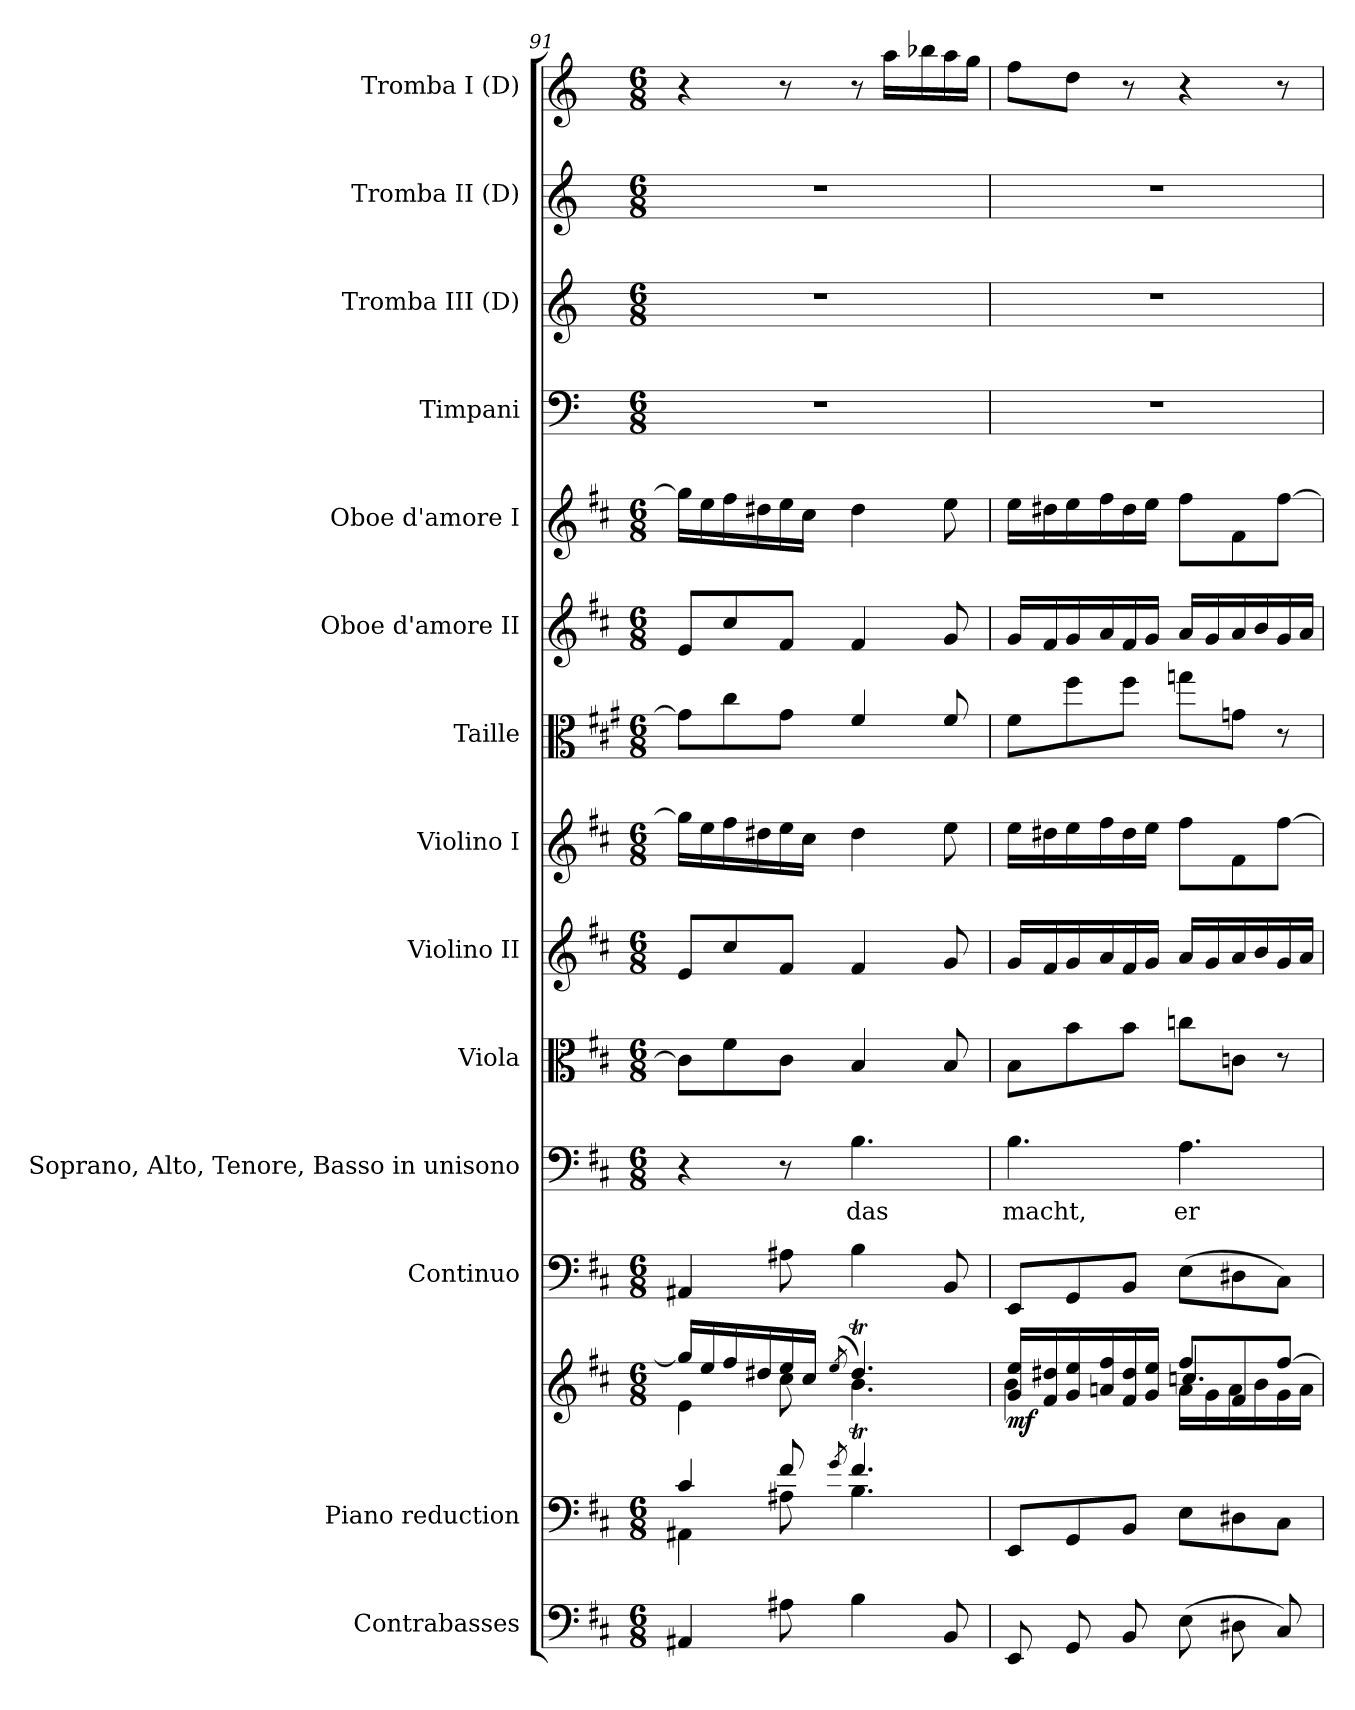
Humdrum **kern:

**kern	**kern	**kern	**dynam	**kern	**kern	**text	**kern	**kern	**kern	**kern	**kern	**kern	**kern	**kern	**kern	**kern
*part14	*part13	*part13	*part13	*part12	*part11	*part11	*part10	*part9	*part8	*part7	*part6	*part5	*part4	*part3	*part2	*part1
*staff15	*staff14	*staff13	*staff13/14	*staff12	*staff11	*staff11	*staff10	*staff9	*staff8	*staff7	*staff6	*staff5	*staff4	*staff3	*staff2	*staff1
*I"Contrabasses	*I"Piano reduction	*	*	*I"Continuo	*I"Soprano, Alto, Tenore, Basso in unisono	*	*I"Viola	*I"Violino II	*I"Violino I	*I"Taille	*I"Oboe d'amore II	*I"Oboe d'amore I	*I"Timpani	*I"Tromba III (D)	*I"Tromba II (D)	*I"Tromba I (D)
*I'Cbs.	*I'Pno	*	*	*	*	*	*	*	*	*	*I'Ob	*I'Ob	*I'Timp	*	*	*
!!LO:PB:g=z
*clefF4	*clefF4	*clefG2	*	*clefF4	*clefF4	*	*clefC3	*clefG2	*clefG2	*clefC3	*clefG2	*clefG2	*clefF4	*clefG2	*clefG2	*clefG2
*ITrd7c12	*	*	*	*	*	*	*	*	*	*ITrd4c7	*	*	*	*ITrd-1c-2	*ITrd-1c-2	*ITrd-1c-2
*k[f#c#]	*k[f#c#]	*k[f#c#]	*	*k[f#c#]	*k[f#c#]	*	*k[f#c#]	*k[f#c#]	*k[f#c#]	*k[f#c#]	*k[f#c#]	*k[f#c#]	*k[]	*k[f#c#]	*k[f#c#]	*k[f#c#]
*M6/8	*M6/8	*M6/8	*	*M6/8	*M6/8	*	*M6/8	*M6/8	*M6/8	*M6/8	*M6/8	*M6/8	*M6/8	*M6/8	*M6/8	*M6/8
=91	=91	=91	=91	=91	=91	=91	=91	=91	=91	=91	=91	=91	=91	=91	=91	=91
*	*^	*^	*	*	*	*	*	*	*	*	*	*	*	*	*	*
4AAA#X/	4c#/	4AA#X\	16gg/LL]	4e\	.	4AA#X/	4r	.	8c#\L]	8e/L	16gg\LL]	8c#\L]	8e/L	16gg\LL]	2.r	2.r	2.r	4r
.	.	.	16ee/	.	.	.	.	.	.	.	16ee\	.	.	16ee\	.	.	.	.
.	.	.	16ff#/	.	.	.	.	.	8f#\	8cc#/	16ff#\	8f#\	8cc#/	16ff#\	.	.	.	.
.	.	.	16dd#X/	.	.	.	.	.	.	.	16dd#X\	.	.	16dd#X\	.	.	.	.
8AA#X\	8f#/	8A#X\	16ee/	8cc#\	.	8A#X\	8r	.	8c#\J	8f#/J	16ee\	8c#\J	8f#/J	16ee\	.	.	.	8r
.	.	.	16cc#/JJ	.	.	.	.	.	.	.	16cc#\JJ	.	.	16cc#\JJ	.	.	.	.
.	8qg/	.	(<8qee/	.	.	.	.	.	.	.	.	.	.	.	.	.	.	.
!	!	!	!	!	!	!	!	!LO:LY:b	!	!	!	!	!	!	!	!	!	!
4BB\	4.f#t/	4.B\	4.dd#t/)	4.b\	.	4B\	4.B\	das	4B/	4f#/	4dd#\	4B/	4f#/	4dd#\	.	.	.	8r
.	.	.	.	.	.	.	.	.	.	.	.	.	.	.	.	.	.	16bb\LL
.	.	.	.	.	.	.	.	.	.	.	.	.	.	.	.	.	.	16cccn\
8BBB/	.	.	.	.	.	8BB/	.	.	8B/	8g/	8ee\	8B/	8g/	8ee\	.	.	.	16bb\
.	.	.	.	.	.	.	.	.	.	.	.	.	.	.	.	.	.	16aa\JJ
*	*v	*v	*	*	*	*	*	*	*	*	*	*	*	*	*	*	*	*
=92	=92	=92	=92	=92	=92	=92	=92	=92	=92	=92	=92	=92	=92	=92	=92	=92	=92
*	*	*	*^	*	*	*	*	*	*	*	*	*	*	*	*	*	*
!	!	!	!	!	!LO:DY:b	!	!	!LO:LY:b	!	!	!	!	!	!	!	!	!	!
8EEE/	8EE/L	16g/ 16ee/LL	4b\	4.ryy	mf	8EE/L	4.B\	macht,	8B\L	16g/LL	16ee\LL	8B\L	16g/LL	16ee\LL	2.r	2.r	2.r	8gg\L
.	.	16f#/ 16dd#X/	.	.	.	.	.	.	.	16f#/	16dd#X\	.	16f#/	16dd#X\	.	.	.	.
8GGG/	8GG/	16g/ 16ee/	.	.	.	8GG/	.	.	8b\	16g/	16ee\	8b\	16g/	16ee\	.	.	.	8ee\J
.	.	16an/ 16ff#/	.	.	.	.	.	.	.	16a/	16ff#\	.	16a/	16ff#\	.	.	.	.
8BBB/	8BB/J	16f#/ 16dd#/	8ryy	.	.	8BB/J	.	.	8b\J	16f#/	16dd#\	8b\J	16f#/	16dd#\	.	.	.	8r
.	.	16g/ 16ee/JJ	.	.	.	.	.	.	.	16g/JJ	16ee\JJ	.	16g/JJ	16ee\JJ	.	.	.	.
!	!	!	!	!	!	!	!	!LO:LY:b	!	!	!	!	!	!	!	!	!	!
(>8EE\	8E\L	8ff#/L	16a\LL	4.ccn/	.	(>8E\L	4.A\	er	8ccn\L	16a/LL	8ff#\L	8ccn\L	16a/LL	8ff#\L	.	.	.	4r
.	.	.	16g\	.	.	.	.	.	.	16g/	.	.	16g/	.	.	.	.	.
8DD#X\	8D#X\	8f#/	16a\	.	.	8D#X\	.	.	8cn\J	16a/	8f#\	8cn\J	16a/	8f#\	.	.	.	.
.	.	.	16b\	.	.	.	.	.	.	16b/	.	.	16b/	.	.	.	.	.
8CC#/)	8C#\J	[8ff#/J	16g\	.	.	8C#\J)	.	.	8r	16g/	[8ff#\J	8r	16g/	[8ff#\J	.	.	.	8r
.	.	.	16a\JJ	.	.	.	.	.	.	16a/JJ	.	.	16a/JJ	.	.	.	.	.
*	*	*v	*v	*v	*	*	*	*	*	*	*	*	*	*	*	*	*	*
=	=	=	=	=	=	=	=	=	=	=	=	=	=	=	=	=
*-	*-	*-	*-	*-	*-	*-	*-	*-	*-	*-	*-	*-	*-	*-	*-	*-
